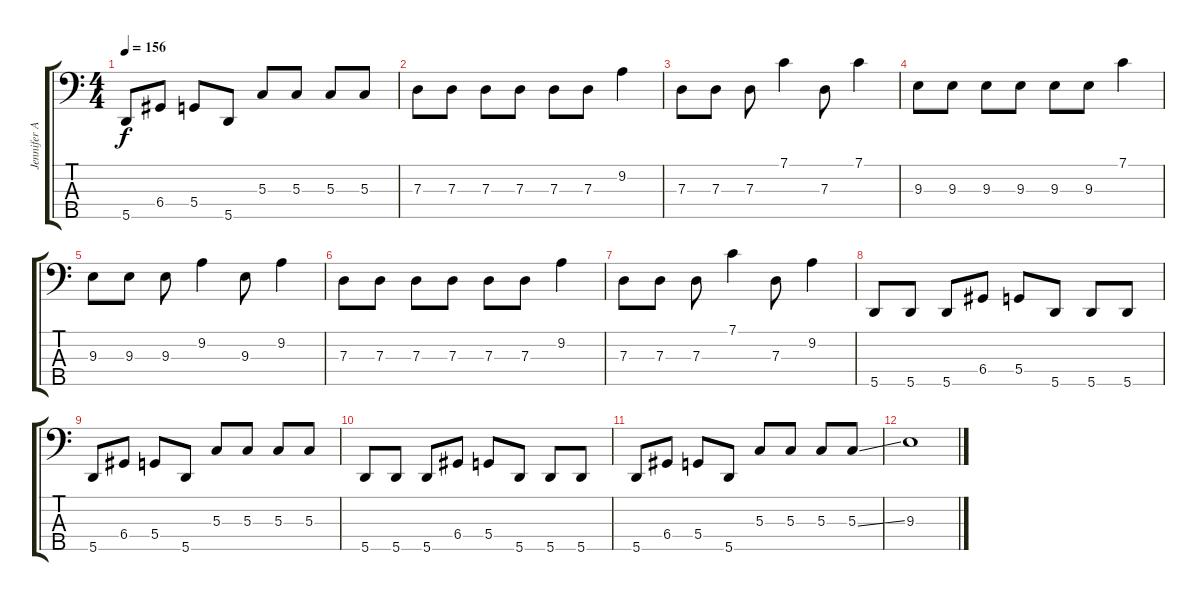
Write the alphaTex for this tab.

\track ("Jennifer Arroyo" "Jennifer A") {instrument electricbassfinger}
\staff {score tabs}
\tuning (F2 C2 G1 D1 A0) {hide}
\ts (4 4)
\tempo 156
\clef f4
\ks c
5.5.8{dy f} 6.4.8 5.4.8 5.5.8 5.3.8 5.3.8 5.3.8 5.3.8 |
7.3.8 7.3.8 7.3.8 7.3.8 7.3.8 7.3.8 9.2.4 |
7.3.8 7.3.8 7.3.8 7.1.4 7.3.8 7.1.4 |
9.3.8 9.3.8 9.3.8 9.3.8 9.3.8 9.3.8 7.1.4 |
9.3.8 9.3.8 9.3.8 9.2.4 9.3.8 9.2.4 |
7.3.8 7.3.8 7.3.8 7.3.8 7.3.8 7.3.8 9.2.4 |
7.3.8 7.3.8 7.3.8 7.1.4 7.3.8 9.2.4 |
5.5.8 5.5.8 5.5.8 6.4.8 5.4.8 5.5.8 5.5.8 5.5.8 |
5.5.8 6.4.8 5.4.8 5.5.8 5.3.8 5.3.8 5.3.8 5.3.8 |
5.5.8 5.5.8 5.5.8 6.4.8 5.4.8 5.5.8 5.5.8 5.5.8 |
5.5.8 6.4.8 5.4.8 5.5.8 5.3.8 5.3.8 5.3.8 5.3{ss}.8 |
9.3.1
